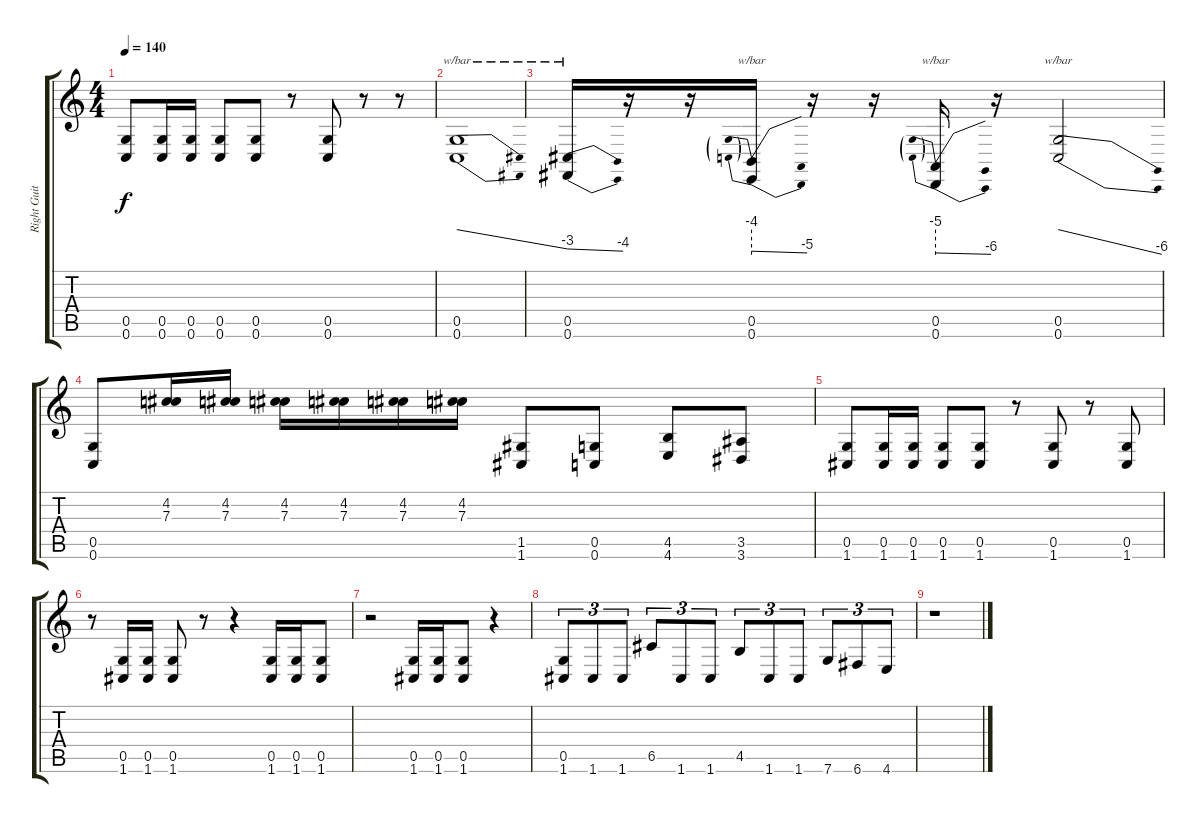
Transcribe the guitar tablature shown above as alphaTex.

\track ("Right Guitar" "Right Guit") {instrument distortionguitar}
\staff {score tabs}
\tuning (D4 A3 F3 C3 G2 C2) {hide}
\ts (4 4)
\tempo 140
\clef g2
\ks c
(0.5 0.6).8{dy f} (0.5 0.6).16 (0.5 0.6).16 (0.5 0.6).8 (0.5 0.6).8 r.8 (0.5 0.6).8 r.8 r.8 |
(0.5 0.6).1{tbe (dive default 0 0 60 -12)} |
(0.5 0.6).16{tbe (dive default 0 -12 60 -16)} r.16 r.16 (0.5 0.6).16{tbe (predivedive default 0 -16 60 -20)} r.16 r.16 (0.5 0.6).16{tbe (predivedive default 0 -20 60 -24)} r.16 (0.5 0.6).2{tbe (dive default 0 0 60 -24)} |
(0.5 0.6).8 (4.2 7.3).16 (4.2 7.3).16 (4.2 7.3).16 (4.2 7.3).16 (4.2 7.3).16 (4.2 7.3).16 (1.5 1.6).8 (0.5 0.6).8 (4.5 4.6).8 (3.5 3.6).8 |
(0.5 1.6).8 (0.5 1.6).16 (0.5 1.6).16 (0.5 1.6).8 (0.5 1.6).8 r.8 (0.5 1.6).8 r.8 (0.5 1.6).8 |
r.8 (0.5 1.6).16 (0.5 1.6).16 (0.5 1.6).8 r.8 r.4 (0.5 1.6).16 (0.5 1.6).16 (0.5 1.6).8 |
r.2 (0.5 1.6).16 (0.5 1.6).16 (0.5 1.6).8 r.4 |
(0.5 1.6).8{tu (3 2)} 1.6.8{tu (3 2)} 1.6.8{tu (3 2)} 6.5.8{tu (3 2)} 1.6.8{tu (3 2)} 1.6.8{tu (3 2)} 4.5.8{tu (3 2)} 1.6.8{tu (3 2)} 1.6.8{tu (3 2)} 7.6.8{tu (3 2)} 6.6.8{tu (3 2)} 4.6.8{tu (3 2)} |
r.1
